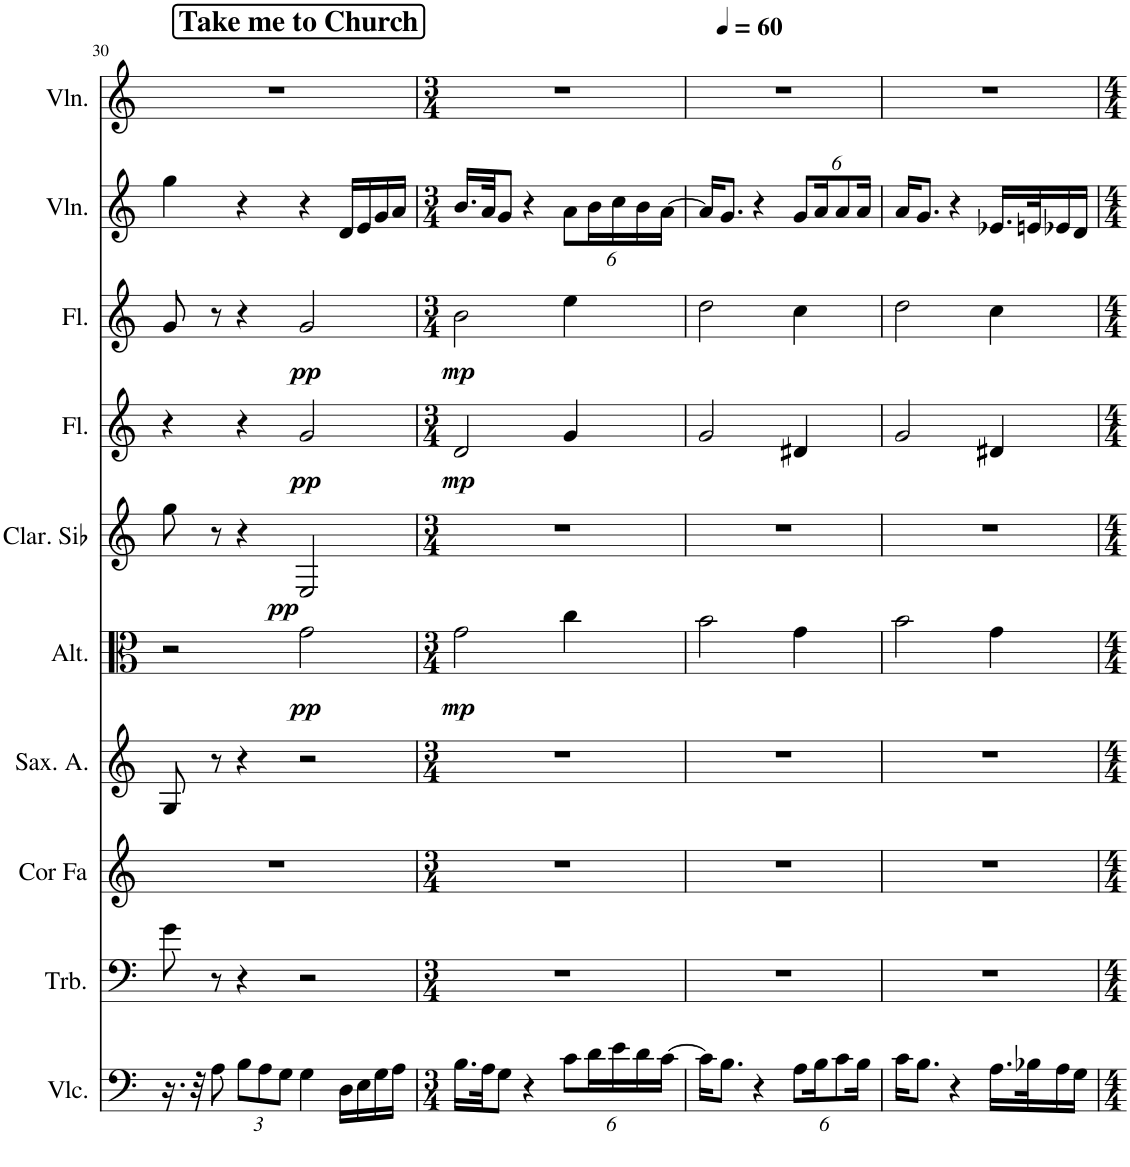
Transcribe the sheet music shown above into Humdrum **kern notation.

**kern	**kern	**kern	**kern	**kern	**dynam	**kern	**dynam	**kern	**dynam	**kern	**dynam	**kern	**kern
*part10	*part9	*part8	*part7	*part6	*part6	*part5	*part5	*part4	*part4	*part3	*part3	*part2	*part1
*staff10	*staff9	*staff8	*staff7	*staff6	*staff6	*staff5	*staff5	*staff4	*staff4	*staff3	*staff3	*staff2	*staff1
*I"Violoncelle	*I"Trombone	*I"Cor en Fa	*I"Saxophone Alto	*I"Alto	*	*I"Clarinette en Sib	*	*I"Flûte	*	*I"Flûte	*	*I"Violon	*I"Violon
*I'Vlc.	*I'Trb.	*I'Cor Fa	*I'Sax. A.	*I'Alt.	*	*I'Clar. Sib	*	*I'Fl.	*	*I'Fl.	*	*I'Vln.	*I'Vln.
!!LO:PB:g=z
*clefF4	*clefF4	*clefG2	*clefG2	*clefC3	*	*clefG2	*	*clefG2	*	*clefG2	*	*clefG2	*clefG2
*	*	*ITrd4c7	*ITrd5c9	*	*	*ITrd1c2	*	*	*	*	*	*	*
*k[]	*k[]	*k[]	*k[]	*k[]	*	*k[]	*	*k[]	*	*k[]	*	*k[]	*k[]
*M4/4	*M4/4	*M4/4	*M4/4	*M4/4	*	*M4/4	*	*M4/4	*	*M4/4	*	*M4/4	*M4/4
*MM60	*MM60	*MM60	*MM60	*MM60	*	*MM60	*	*MM60	*	*MM60	*	*MM60	*MM60
!!LO:REH:place=s1:a:B:cj:fs=14:t=Take me to Church
=30	=30	=30	=30	=30	=30	=30	=30	=30	=30	=30	=30	=30	=30
16.r	8g\	1r	8G/	2r	.	8gg\	.	4r	.	8g/	.	4gg\	1r
32r	.	.	.	.	.	.	.	.	.	.	.	.	.
8A\	8r	.	8r	.	.	8r	.	.	.	8r	.	.	.
*Xbrackettup	*	*	*	*	*	*	*	*	*	*	*	*	*
12B\L	4r	.	4r	.	.	4r	.	4r	.	4r	.	4r	.
12A\	.	.	.	.	.	.	.	.	.	.	.	.	.
12G\J	.	.	.	.	.	.	.	.	.	.	.	.	.
!	!	!	!	!	!LO:DY:b	!	!LO:DY:b	!	!LO:DY:b	!	!LO:DY:b	!	!
4G\	2r	.	2r	2g\	pp	2E/	pp	2g/	pp	2g/	pp	4r	.
16D\LL	.	.	.	.	.	.	.	.	.	.	.	16d/LL	.
16E\	.	.	.	.	.	.	.	.	.	.	.	16e/	.
16G\	.	.	.	.	.	.	.	.	.	.	.	16g/	.
16A\JJ	.	.	.	.	.	.	.	.	.	.	.	16a/JJ	.
=31	=31	=31	=31	=31	=31	=31	=31	=31	=31	=31	=31	=31	=31
*M3/4	*M3/4	*M3/4	*M3/4	*M3/4	*	*M3/4	*	*M3/4	*	*M3/4	*	*M3/4	*M3/4
!	!	!	!	!	!LO:DY:b	!	!	!	!LO:DY:b	!	!LO:DY:b	!	!
16.B\LL	2.r	2.r	2.r	2g\	mp	2.r	.	2d/	mp	2b\	mp	16.b/LL	2.r
32A\JK	.	.	.	.	.	.	.	.	.	.	.	32a/JK	.
8G\J	.	.	.	.	.	.	.	.	.	.	.	8g/J	.
4r	.	.	.	.	.	.	.	.	.	.	.	4r	.
*	*	*	*	*	*	*	*	*	*	*	*	*Xbrackettup	*
12c\L	.	.	.	4cc\	.	.	.	4g/	.	4ee\	.	12a\L	.
24d\L	.	.	.	.	.	.	.	.	.	.	.	24b\L	.
24e\	.	.	.	.	.	.	.	.	.	.	.	24cc\	.
24d\	.	.	.	.	.	.	.	.	.	.	.	24b\	.
[24c\JJ	.	.	.	.	.	.	.	.	.	.	.	[24a\JJ	.
=32	=32	=32	=32	=32	=32	=32	=32	=32	=32	=32	=32	=32	=32
16c\KL]	2.r	2.r	2.r	2b\	.	2.r	.	2g/	.	2dd\	.	16a/KL]	2.r
8.B\J	.	.	.	.	.	.	.	.	.	.	.	8.g/J	.
4r	.	.	.	.	.	.	.	.	.	.	.	4r	.
12A\L	.	.	.	4g\	.	.	.	4d#X/	.	4cc\	.	12g/L	.
24B\K	.	.	.	.	.	.	.	.	.	.	.	24a/K	.
12c\	.	.	.	.	.	.	.	.	.	.	.	12a/	.
24B\Jk	.	.	.	.	.	.	.	.	.	.	.	24a/Jk	.
=33	=33	=33	=33	=33	=33	=33	=33	=33	=33	=33	=33	=33	=33
16c\KL	2.r	2.r	2.r	2b\	.	2.r	.	2g/	.	2dd\	.	16a/KL	2.r
8.B\J	.	.	.	.	.	.	.	.	.	.	.	8.g/J	.
4r	.	.	.	.	.	.	.	.	.	.	.	4r	.
16.A\LL	.	.	.	4g\	.	.	.	4d#X/	.	4cc\	.	16.e-X/LL	.
32B-X\K	.	.	.	.	.	.	.	.	.	.	.	32en/K	.
16A\	.	.	.	.	.	.	.	.	.	.	.	16e-X/	.
16G\JJ	.	.	.	.	.	.	.	.	.	.	.	16d/JJ	.
=	=	=	=	=	=	=	=	=	=	=	=	=	=
*-	*-	*-	*-	*-	*-	*-	*-	*-	*-	*-	*-	*-	*-
